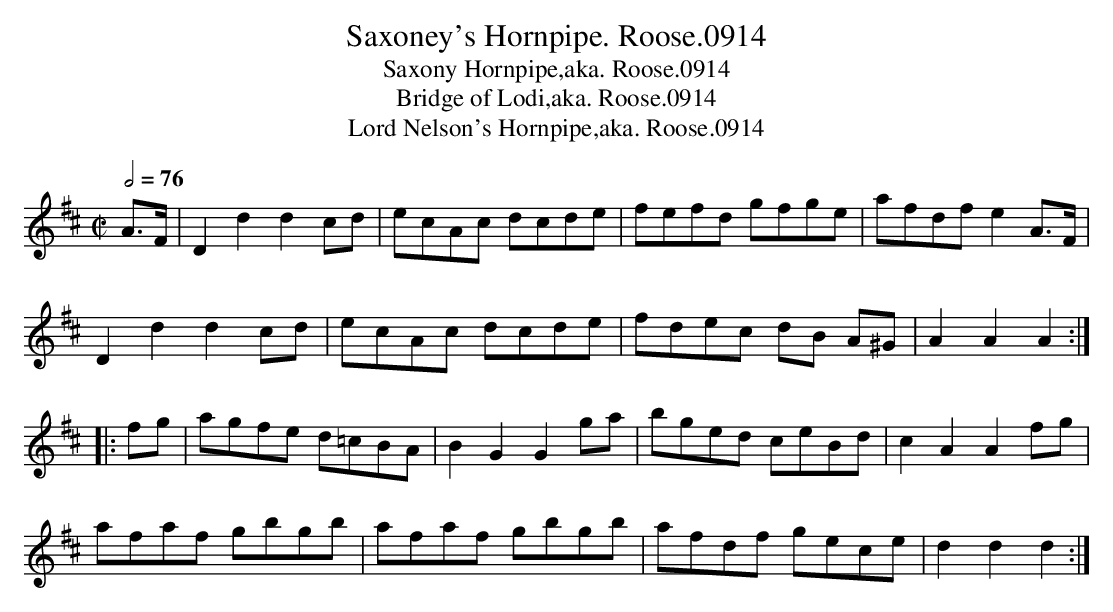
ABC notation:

X:1
T:Saxoney's Hornpipe. Roose.0914
T:Saxony Hornpipe,aka. Roose.0914
T:Bridge of Lodi,aka. Roose.0914
T:Lord Nelson's Hornpipe,aka. Roose.0914
Q:1/2=76
M:C|
L:1/8
K:D
A>F|D2d2 d2cd|ecAc dcde|fefd gfge|afdf e2A>F|
D2d2 d2cd|ecAc dcde|fdec dB A^G|A2A2 A2:|
|:fg|agfe d=cBA|B2G2 G2ga|bged ceBd|c2A2 A2fg|
afaf gbgb|afaf gbgb|afdf gece|d2d2 d2:|
